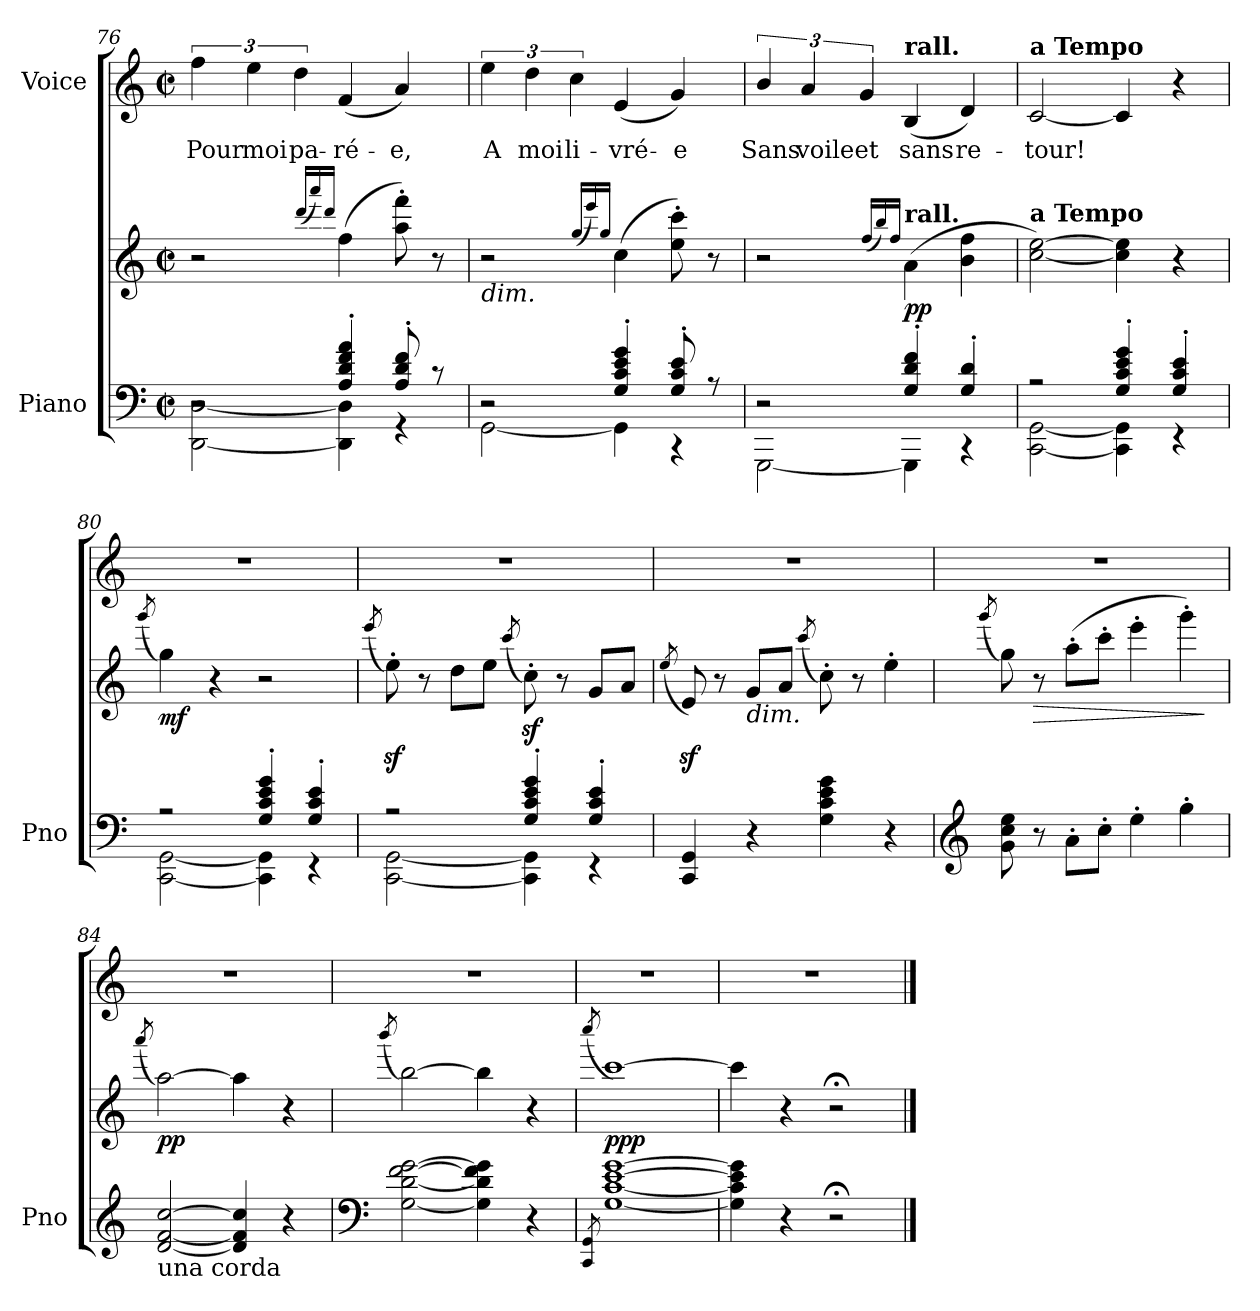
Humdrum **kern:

**kern	**kern	**dynam	**kern	**text	**dynam
*part2	*part2	*part2	*part1	*part1	*part1
*staff3	*staff2	*staff2/3	*staff1	*staff1	*staff1
*I"Piano	*	*	*I"Voice	*	*
*I'Pno	*	*	*	*	*
!!LO:LB:g=z
*clefF4	*clefG2	*	*clefG2	*	*
*k[]	*k[]	*	*k[]	*	*
*M2/2	*M2/2	*	*M2/2	*	*
*met(c|)	*met(c|)	*	*met(c|)	*	*
=76	=76	=76	=76	=76	=76
*^	*	*	*	*	*
*	*^	*	*	*	*	*
!	!	!	!	!LO:DY:b	!	!LO:LY:b	!
!	!	!	!	!LO:DY:n=1:b	!	!	!LO:DY:a
!	!	!	!	!	!	!	!LO:DY:n=1:a
2r	[2DD\ [2D\	2r	2r	other-dynamics f	6ff\	Pour	other-dynamics f
!	!	!	!	!	!	!LO:LY:b	!
.	.	.	.	.	6ee\	moi	.
!	!	!	!	!	!	!LO:LY:b	!
.	.	.	.	.	6dd\	pa-	.
.	.	.	(16qddd/LL	.	.	.	.
.	.	.	16qaaa/)	.	.	.	.
.	.	.	16qddd/JJ	.	.	.	.
!	!	!	!	!	!	!LO:LY:b	!
4A/' 4d/' 4f/' 4a/'	4DD\] 4D\]	2ryy	(>4ff\	.	(4f/	-ré-	.
!	!	!	!	!	!	!LO:LY:b	!
8A/' 8d/' 8f/'	4r	.	8aa\' 8fff\')	.	4a/)	-e,	.
8r	.	.	8r	.	.	.	.
=77	=77	=77	=77	=77	=77	=77	=77
!	!	!	!LO:TX:b:i:t=dim.	!	!	!	!
!	!	!	!	!	!	!LO:LY:b	!
2r	[2GG\	2r	2r	.	6ee\	A	.
!	!	!	!	!	!	!LO:LY:b	!
.	.	.	.	.	6dd\	moi	.
!	!	!	!	!	!	!LO:LY:b	!
.	.	.	.	.	6cc\	li-	.
.	.	.	(16qgg/LL	.	.	.	.
.	.	.	16qeee/)	.	.	.	.
.	.	.	16qgg/JJ	.	.	.	.
!	!	!	!	!	!	!LO:LY:b	!
4G/' 4c/' 4e/' 4g/'	4GG\]	2ryy	(4cc\	.	(4e/	-vré-	.
!	!	!	!	!	!	!LO:LY:b	!
8G/' 8c/' 8e/'	4r	.	8ee\' 8ccc\')	.	4g/)	-e	.
8r	.	.	8r	.	.	.	.
=78	=78	=78	=78	=78	=78	=78	=78
!	!	!	!	!	!	!LO:LY:b	!
2r	[2GGG\	2r	2r	.	6b/	Sans	.
!	!	!	!	!	!	!LO:LY:b	!
.	.	.	.	.	6a/	voile	.
!	!	!	!	!	!	!LO:LY:b	!
.	.	.	.	.	6g/	et	.
.	.	.	(16qff/LL	.	.	.	.
.	.	.	16qbb/)	.	.	.	.
.	.	.	16qff/JJ	.	.	.	.
!	!	!	!	!	!LO:TX:a:B:t=rall.	!	!
!	!	!	!LO:TX:a:B:t=rall.	!	!	!	!
!	!	!	!	!LO:DY:b	!	!LO:LY:b	!
4G/' 4d/' 4f/'	4GGG\]	2ryy	(>4a\	pp	(4B/	sans	.
!	!	!	!	!	!	!LO:LY:b	!
4G/' 4d/'	4r	.	4b\ 4ff\	.	4d/)	re-	.
*	*v	*v	*	*	*	*	*
=79	=79	=79	=79	=79	=79	=79
!	!	!	!	!LO:TX:a:B:t=a Tempo	!	!
!	!	!LO:TX:a:B:t=a Tempo	!	!	!	!
!	!	!	!	!	!LO:LY:b	!
2r	[2CC\ [2GG\	[2cc\ [2ee\)	.	[2c/	-tour!	.
4G/' 4c/' 4e/' 4g/'	4CC\] 4GG\]	4cc\] 4ee\]	.	4c/]	.	.
4G/' 4c/' 4e/'	4r	4r	.	4r	.	.
!!LO:LB:g=z
=80	=80	=80	=80	=80	=80	=80
.	.	(8qggg/	.	.	.	.
!	!	!	!LO:DY:b	!	!	!
2r	[2CC\ [2GG\	4gg\)	mf	1r	.	.
.	.	4r	.	.	.	.
4G/' 4c/' 4e/' 4g/'	4CC\] 4GG\]	2r	.	.	.	.
4G/' 4c/' 4e/'	4r	.	.	.	.	.
=81	=81	=81	=81	=81	=81	=81
.	.	(8qeee/	.	.	.	.
2r	[2CC\ [2GG\	8eez<'\)	.	1r	.	.
.	.	8r	.	.	.	.
.	.	8dd\L	.	.	.	.
.	.	8ee\J	.	.	.	.
.	.	(8qccc/	.	.	.	.
4G/' 4c/' 4e/' 4g/'	4CC\] 4GG\]	8ccz<'\)	.	.	.	.
.	.	8r	.	.	.	.
4G/' 4c/' 4e/'	4r	8g/L	.	.	.	.
.	.	8a/J	.	.	.	.
*v	*v	*	*	*	*	*
=82	=82	=82	=82	=82	=82
.	(8qee/	.	.	.	.
4CC/ 4GG/	8ez</)	.	1r	.	.
.	8r	.	.	.	.
!	!LO:TX:b:i:t=dim.	!	!	!	!
4r	8g/L	.	.	.	.
.	8a/J	.	.	.	.
.	(8qccc/	.	.	.	.
4G\ 4c\ 4e\ 4g\	8cc'\)	.	.	.	.
.	8r	.	.	.	.
4r	4ee'\	.	.	.	.
!!LO:LB:g=z
=83	=83	=83	=83	=83	=83
*clefG2	*	*	*	*	*
.	(8qggg/	.	.	.	.
8g\ 8cc\ 8ee\	8gg\)	.	1r	.	.
!	!	!LO:HP:b	!	!	!
8r	8r	>	.	.	.
8a'\L	(8aa'\L	.	.	.	.
8cc'\J	8ccc'\J	.	.	.	.
4ee'\	4eee'\	.	.	.	.
4gg'\	4ggg'\)	.	.	.	.
.	.	]	.	.	.
=84	=84	=84	=84	=84	=84
.	(8qaaa/	.	.	.	.
!LO:TX:b:t=una corda	!	!	!	!	!
!	!	!LO:DY:b	!	!	!
[2d/ [2f/ [2cc/	[2aa\)	pp	1r	.	.
4d/] 4f/] 4cc/]	4aa\]	.	.	.	.
4r	4r	.	.	.	.
=85	=85	=85	=85	=85	=85
*clefF4	*	*	*	*	*
.	(8qbbb/	.	.	.	.
[2G\ [2d\ [2f\ [2g\	[2bb\)	.	1r	.	.
4G\] 4d\] 4f\] 4g\]	4bb\]	.	.	.	.
4r	4r	.	.	.	.
=86	=86	=86	=86	=86	=86
8qCC/ 8qGG/	(8qcccc/	.	.	.	.
!	!	!LO:DY:b	!	!	!
[1G [<1c [1e [1g	[1ccc)	ppp	1r	.	.
=87	=87	=87	=87	=87	=87
4G\] 4c\] 4e\] 4g\]	4ccc\]	.	1r	.	.
4r	4r	.	.	.	.
2r;<	2r;<	.	.	.	.
==	==	==	==	==	==
*-	*-	*-	*-	*-	*-
